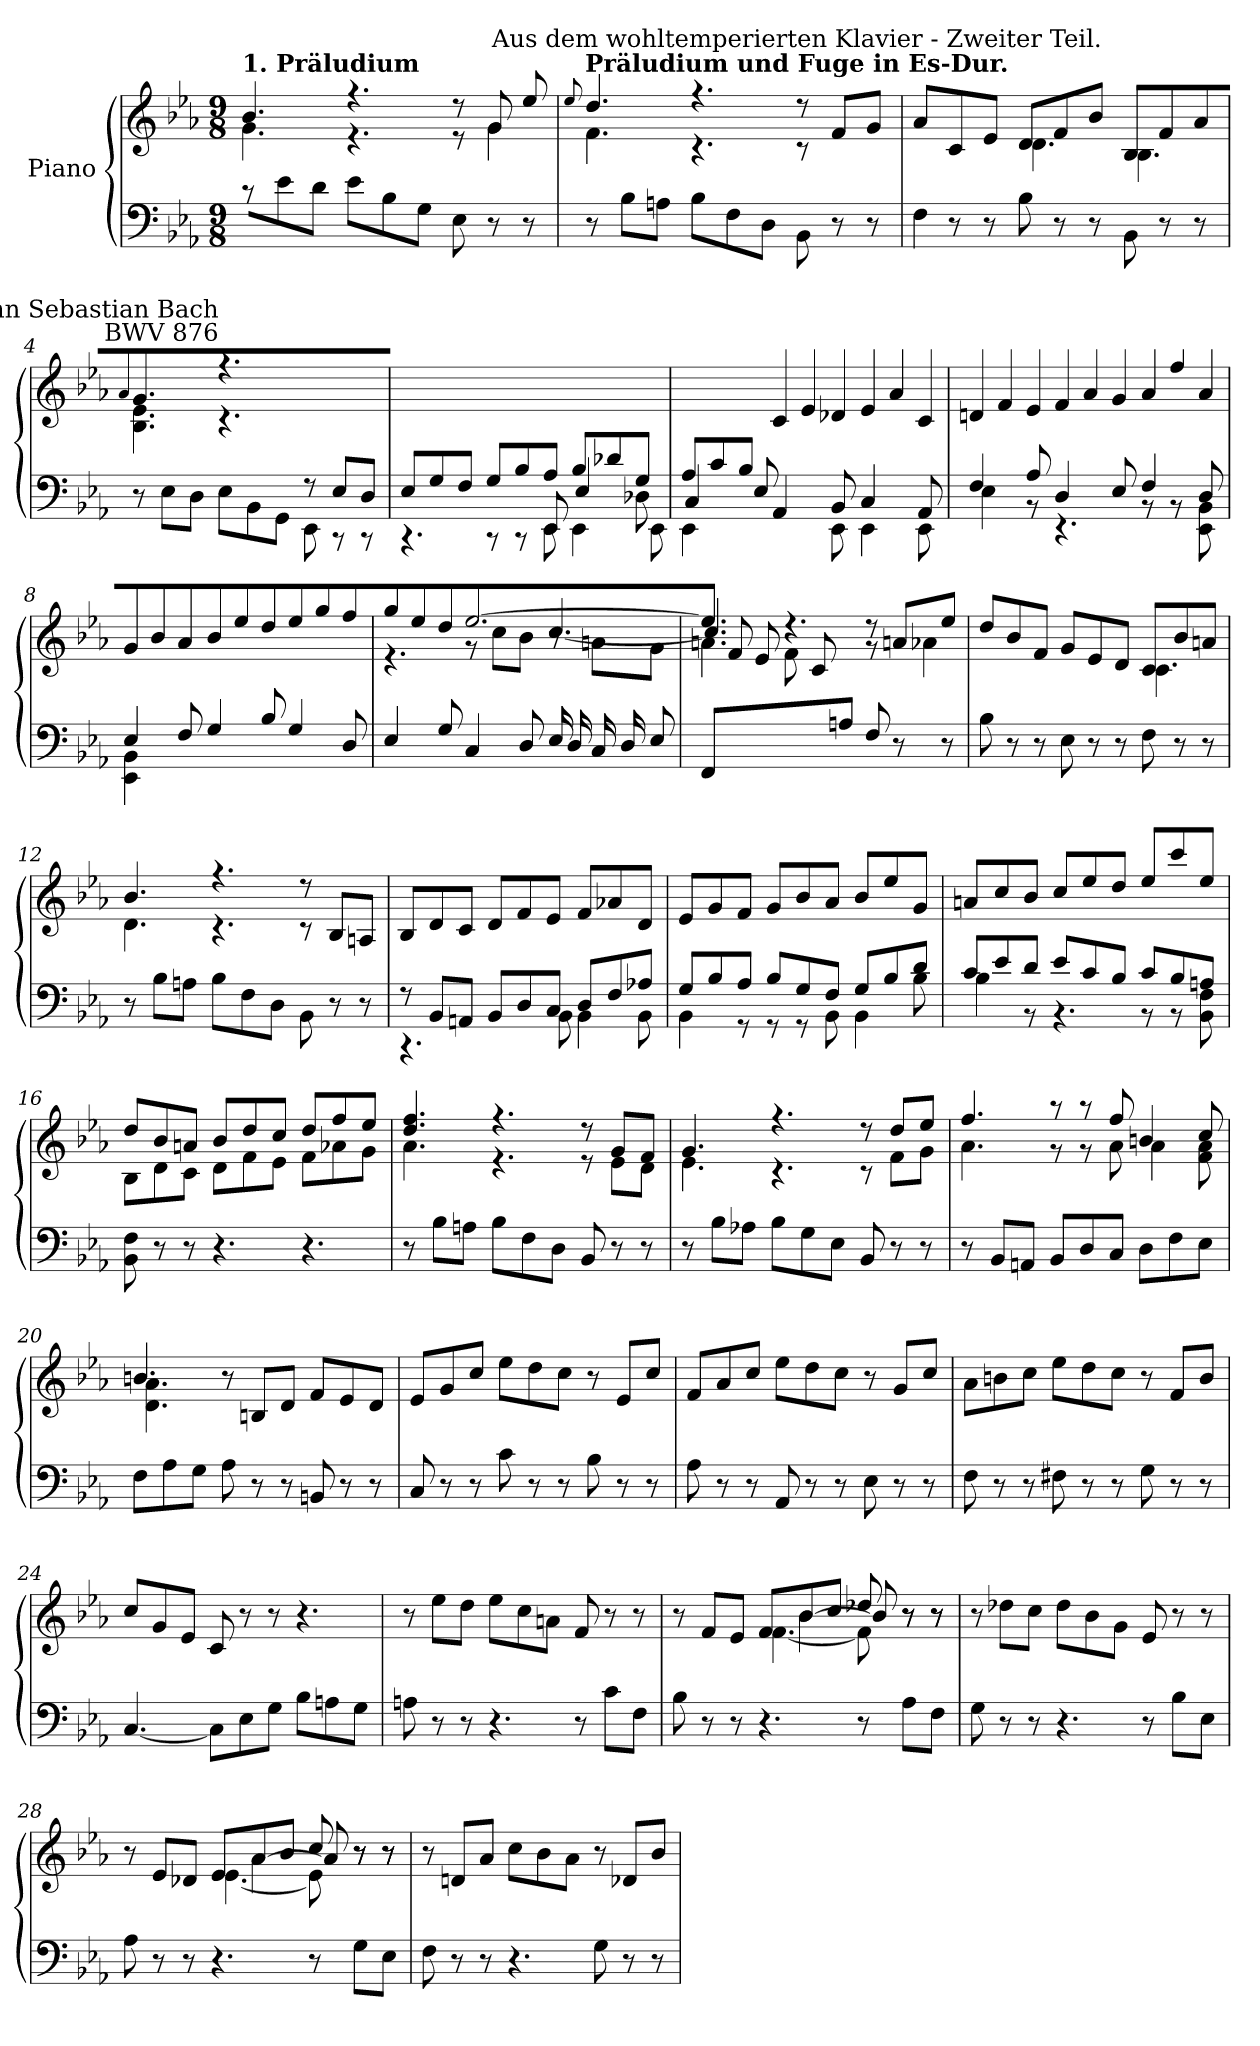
**kern	**kern
*part1	*part1
*staff2	*staff1
*I"Piano	*
*clefF4	*clefG2
*k[b-e-a-]	*k[b-e-a-]
*E-:	*E-:
*M9/8	*M9/8
=1	=1
*^	*^
!	!	!LO:TX:a:B:t=1. Präludium	!
1ryy	8r	4.b-/	4.g\
.	8e-\	.	.
.	8d\J	.	.
.	8e-\L	4.r	4.r
.	8B-\	.	.
.	8G\J	.	.
.	8E-\	8r	8r
.	8r	8g/L	4g\
8ryy	8r	8ee-/	.
=2	=2	=2	=2
.	.	8qqee-/	.
1ryy	8r	4.dd/	4.f\
.	8B-\L	.	.
.	8An\J	.	.
.	8B-\L	4.r	4.r
.	8F\	.	.
.	8D\J	.	.
!	!	!LO:TX:a:B:cj:t=Präludium und Fuge in Es-Dur.	!
!	!	!LO:TX:a:cj:t=Aus dem wohltemperierten Klavier - Zweiter Teil.	!
.	8BB-\	8r	8r
.	8r	8f/L	4ryy
8ryy	8r	8g/J	.
=3	=3	=3	=3
1ryy	8F\J	8a-L	4.ryy
.	8r	8c	.
.	8r	8e-J	.
.	8B-\	8dL	4.d\
.	8r	8f	.
.	8r	8b-J	.
.	8BB-\	8B-/L	4.B-\
.	8r	8f/	.
8ryy	8r	8a-/	.
=4	=4	=4	=4
.	.	8qqa-/	.
4.ryy	8r	4.g/	4.B-\ 4.e-\
.	8E-\L	.	.
.	8D\J	.	.
!	!	!LO:TX:a:rj:t=Johann Sebastian Bach\nBWV 876	!
4.ryy	8E-\L	4.r	4.r
.	8BB-\	.	.
.	8GG\J	.	.
8r	8EE-\	4.ryy	4.ryy
8E-/L	8r	.	.
8D/J	8r	.	.
*	*	*v	*v
!!LO:LB:g=z
=5	=5	=5
*	*^	*
8E-/L	4.ryy	4.r	1ryy
8G/	.	.	.
8F/J	.	.	.
8G/L	8ryy	8r	.
8B-/	8ryy	8r	.
8A-/J	8EE-/	8EE-\	.
8B-/L	4E-/	4EE-\	.
8d-X/	.	.	.
8G/J	8D-X	8EE-\	8ryy
=6	=6	=6	=6
8A-/L	4C/	4EE-\	4.ryy
8c/	.	.	.
8B-/J	8E-/	8ryy	.
2.ryy	4AA-/	8ryy	8cL
.	.	8ryy	8e-
.	8BB-/	8EE-\	8d-XJ
.	4C/	4EE-\	8e-L
.	.	.	8a-
.	8AA-/	8EE-\	8cJ
*	*v	*v	*
=7	=7	=7
4F/	4E-\	8dnL
.	.	8f
8A-/	8r	8e-J
4D/	4.r	8fL
.	.	8a-
8E-/	.	8gJ
4F/	8r	8a-L
.	8r	8ff
8D/	8EE-\ 8BB-\	8a-J
=8	=8	=8
4E-/	4EE-\ 4BB-\	8gL
.	.	8b-
8F/	8ryy	8a-J
4G/	4.ryy	8b-L
.	.	8ee-
8B-/	.	8ddJ
4G/	4.ryy	8ee-L
.	.	8gg
8D/	.	8ffJ
!!LO:LB:g=z
=9	=9	=9
*	*	*^
*	*	*	*^
4E-/	4.ryy	8ggL	4.r	4.ryy
.	.	8ee-	.	.
8G/	.	8ddJ	.	.
4C/	4.ryy	[2.ee-/	8r	4.ryy
.	.	.	8cc\L	.
8D/	.	.	8b-\J	.
16E-/LL	8ryy	.	[4.cc/	8r
16D/	.	.	.	.
16C/	8ryy	.	.	8an\L
16D/	.	.	.	.
8E-/J	8ryy	.	.	8g\J
=10	=10	=10	=10	=10
*	*	*	*	*^
8FFL	1ryy	4.ee-/]	4.cc/]	4.an\	8ryy
2ryy	.	.	.	.	8f/
.	.	.	.	.	8e-/J
.	.	4.r	4.ryy	4.ryy	8fL
.	.	.	.	.	8c/
8An/J	.	.	.	.	2ryy
8F/	.	8r	8r	4.ryy	.
8r	.	8anL	4a-\	.	.
8r	8ryy	8ee-/J	.	.	.
*	*	*	*	*v	*v
=11	=11	=11	=11	=11
1ryy	8B-\	8dd/L	4.ryy	1ryy
.	8r	8b-/	.	.
.	8r	8f/J	.	.
.	8E-\	8gL	4.ryy	.
.	8r	8e-/	.	.
.	8r	8d/J	.	.
.	8F\	8c/L	4.c\	.
.	8r	8b-/	.	.
8ryy	8r	8an/J	.	8ryy
=12	=12	=12	=12	=12
1ryy	8r	4.b-/	4.d\	1ryy
.	8B-\L	.	.	.
.	8An\J	.	.	.
.	8B-\L	4.r	4.r	.
.	8F\	.	.	.
.	8D\J	.	.	.
.	8BB-\	8r	8r	.
.	8r	8B-/L	8ryy	.
8ryy	8r	8An/J	8ryy	8ryy
*	*	*	*v	*v
!!LO:LB:g=z
=13	=13	=13	=13
8r	4.r	8B-/L	1ryy
8BB-L	.	8d/	.
8AAn/J	.	8c/J	.
8BB-/L	8ryy	8d/L	.
8D/	8ryy	8f/	.
8C/J	8BB-\	8e-/J	.
8DL	4BB-\	8f/L	.
8F/	.	8a-X/	.
8A-X/J	8BB-\	8d/J	8ryy
=14	=14	=14	=14
8G/L	4BB-\	8e-L	1ryy
8B-/	.	8g/	.
8A-/J	8r	8f/J	.
8B-/L	8r	8gL	.
8G/	8r	8b-/	.
8F/J	8BB-\	8a-/J	.
8GL	4BB-\	8b-L	.
8B-/	.	8ee-/	.
8d/J	8B-\	8g/J	8ryy
=15	=15	=15	=15
8c/L	4B-\	8an/L	1ryy
8e-/	.	8cc/	.
8d/J	8r	8b-/J	.
8e-/L	4.r	8cc/L	.
8c/	.	8ee-/	.
8B-/J	.	8dd/J	.
8cL	8r	8ee-L	.
8B-/	8r	8ccc/	.
8An/J	8BB-\ 8F\	8ee-/J	8ryy
=16	=16	=16	=16
1ryy	8BB-\ 8F\	8dd/L	8B-L
.	8r	8b-/	8d\
.	8r	8an/J	8c\J
.	4.r	8b-L	8dL
.	.	8dd/	8f\
.	.	8cc/J	8e-\J
.	4.r	8ddL	8fL
.	.	8ff/	8a-X\
8ryy	.	8ee-/J	8g\J
*v	*v	*	*
!!LO:LB:g=z	!!
=17	=17	=17
8r	4.dd/ 4.ff/	4.a-\
8B-L	.	.
8AnJ	.	.
8B-L	4.r	4.r
8F	.	.
8DJ	.	.
8BB-	8r	8r
8r	8g/L	8e-\L
8r	8f/J	8d\J
=18	=18	=18
8r	4.g/	4.e-\
8B-L	.	.
8A-XJ	.	.
8B-L	4.r	4.r
8G	.	.
8E-J	.	.
8BB-	8r	8r
8r	8ddL	8fL
8r	8ee-/J	8g\J
=19	=19	=19
8r	4.ff/	4.a-\
8BB-L	.	.
8AAnJ	.	.
8BB-L	8r	8r
8D	8r	8r
8CJ	8ff/	8a-\
8DL	4bn/	4a-\
8F	.	.
8E-J	8cc/	8f\ 8a-\
=20	=20	=20
8FL	4.bn/	4.d\ 4.a-\
8A-	.	.
8GJ	.	.
8A-	8r	4.ryy
8r	8BnL	.
8r	8d/J	.
8BBn	8f/L	4.ryy
8r	8e-/	.
8r	8d/J	.
*	*v	*v
!!LO:LB:g=z
=21	=21
8C	8e-L
8r	8g
8r	8ccJ
8c	8ee-L
8r	8dd
8r	8ccJ
8B-	8r
8r	8e-L
8r	8ccJ
=22	=22
8A-	8fL
8r	8a-
8r	8ccJ
8AA-	8ee-L
8r	8dd
8r	8ccJ
8E-	8r
8r	8gL
8r	8ccJ
=23	=23
8F	8a-L
8r	8bn
8r	8ccJ
8F#X	8ee-L
8r	8dd
8r	8ccJ
8G	8r
8r	8fL
8r	8bJ
=24	=24
[4.C	8ccL
.	8g
.	8e-J
8CL]	8c
8E-	8r
8GJ	8r
8B-L	4.r
8An	.
8GJ	.
!!LO:LB:g=z
=25	=25
*	*^
*	*	*^
8An	8r	1ryy	1ryy
8r	8ee-\L	.	.
8r	8dd\J	.	.
4.r	8ee-\L	.	.
.	8cc\	.	.
.	8an\J	.	.
8r	8f/	.	.
8cL	8r	.	.
8FJ	8r	8ryy	8ryy
=26	=26	=26	=26
8B-	8r	4.ryy	4.ryy
8r	8f/L	.	.
8r	8e-/J	.	.
4.r	8fL	[4.f\	8ryy
.	8b-	.	[4b-\
.	8ccJ	.	.
8r	8dd-X/	8f\]	8b-]
8A-L	8r	8r	8r
8FJ	8r	8r	8r
=27	=27	=27	=27
8G	8r	8ryy	1ryy
8r	8dd-X\L	4ryy	.
8r	8cc\J	.	.
4.r	8dd-\L	4.ryy	.
.	8b-\	.	.
.	8g\J	.	.
8r	8e-/	8ryy	.
8B-L	8r	8ryy	.
8E-J	8r	8ryy	8ryy
=28	=28	=28	=28
8A-	8r	4.ryy	4.ryy
8r	8e-L	.	.
8r	8d-XJ	.	.
4.r	8e-/L	[4.e-\	8ryy
.	8a-/	.	[4a-\
.	8b-/J	.	.
8r	8cc/	8e-\]	8a-]
8GL	8r	8r	8r
8E-J	8r	8r	8r
*	*v	*v	*v
!!LO:LB:g=z
=29	=29
8F	8r
8r	8dnL
8r	8a-J
4.r	8ccL
.	8b-
.	8a-J
8G	8r
8r	8d-XL
8r	8b-J
=	=
*-	*-
